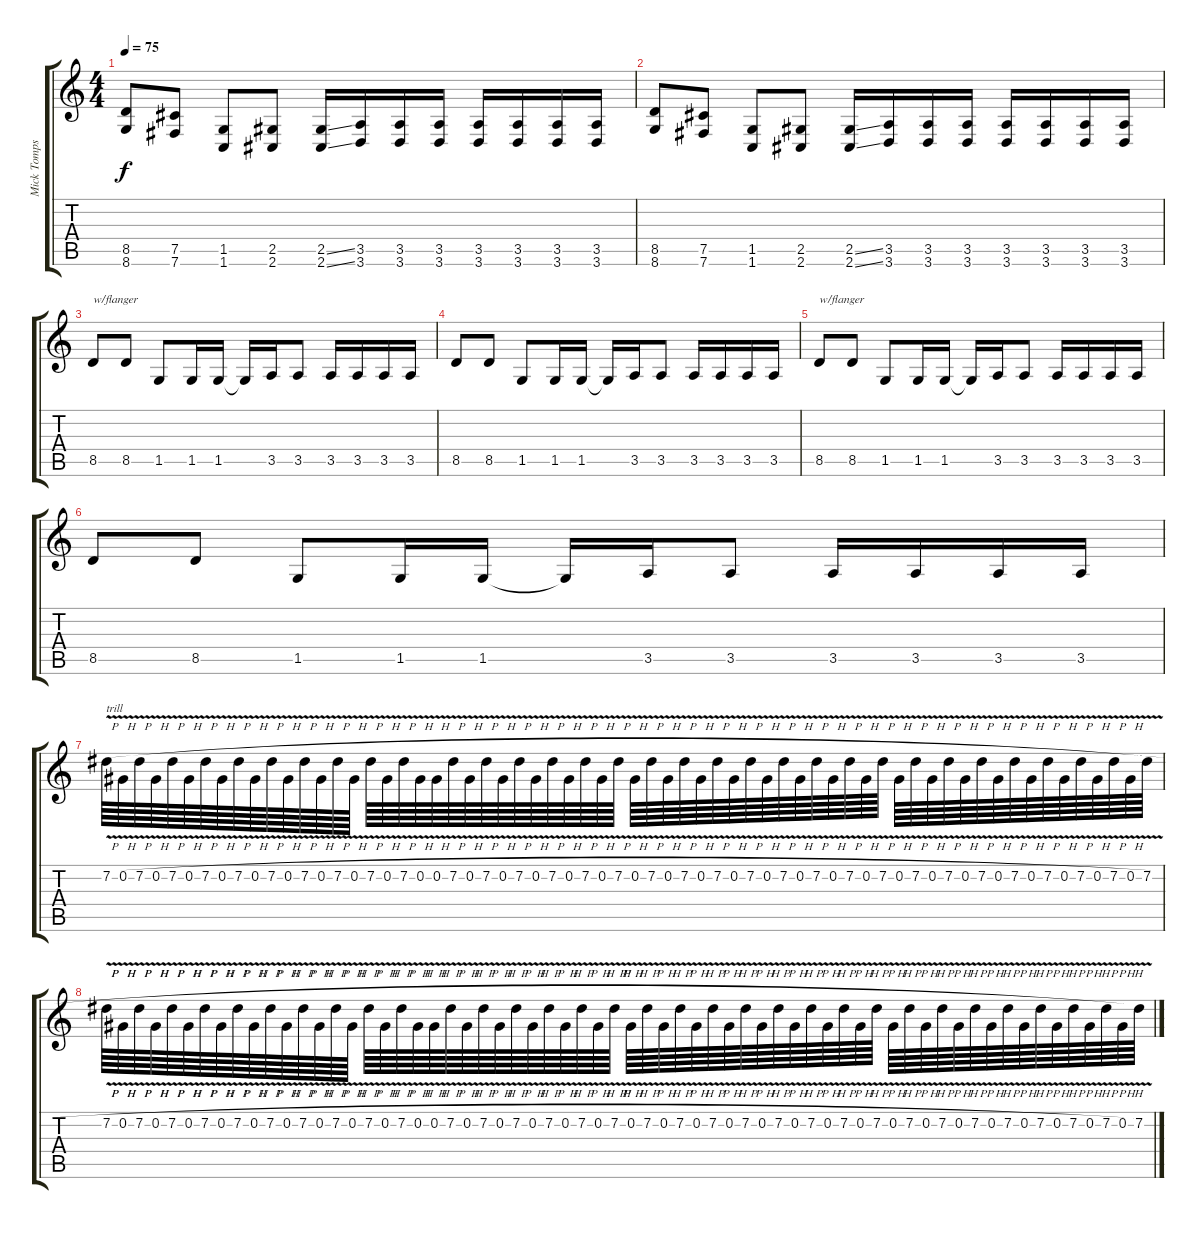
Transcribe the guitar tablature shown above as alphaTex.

\track ("Mick Tompson" "Mick Tomps") {instrument distortionguitar}
\staff {score tabs}
\tuning (Db4 Ab3 E3 B2 Gb2 B1) {hide}
\ts (4 4)
\tempo 75
\clef g2
\ks c
(8.5 8.6).8{dy f} (7.5 7.6).8 (1.5 1.6).8 (2.5 2.6).8 (2.5{ss} 2.6{ss}).16 (3.5 3.6).16 (3.5 3.6).16 (3.5 3.6).16 (3.5 3.6).16 (3.5 3.6).16 (3.5 3.6).16 (3.5 3.6).16 |
(8.5 8.6).8 (7.5 7.6).8 (1.5 1.6).8 (2.5 2.6).8 (2.5{ss} 2.6{ss}).16 (3.5 3.6).16 (3.5 3.6).16 (3.5 3.6).16 (3.5 3.6).16 (3.5 3.6).16 (3.5 3.6).16 (3.5 3.6).16 |
8.5.8{txt "w/flanger"} 8.5.8 1.5.8 1.5.16 1.5.16 1.5{t}.16 3.5.16 3.5.8 3.5.16 3.5.16 3.5.16 3.5.16 |
8.5.8 8.5.8 1.5.8 1.5.16 1.5.16 1.5{t}.16 3.5.16 3.5.8 3.5.16 3.5.16 3.5.16 3.5.16 |
8.5.8{txt "w/flanger"} 8.5.8 1.5.8 1.5.16 1.5.16 1.5{t}.16 3.5.16 3.5.8 3.5.16 3.5.16 3.5.16 3.5.16 |
8.5.8 8.5.8 1.5.8 1.5.16 1.5.16 1.5{t}.16 3.5.16 3.5.8 3.5.16 3.5.16 3.5.16 3.5.16 |
7.2{v h}.64{txt "trill"} 0.2{v h}.64 7.2{v h}.64 0.2{v h}.64 7.2{v h}.64 0.2{v h}.64 7.2{v h}.64 0.2{v h}.64 7.2{v h}.64 0.2{v h}.64 7.2{v h}.64 0.2{v h}.64 7.2{v h}.64 0.2{v h}.64 7.2{v h}.64 0.2{v h}.64 7.2{v h}.64 0.2{v h}.64 7.2{v h}.64 0.2{v h}.64 0.2{v h}.64 7.2{v h}.64 0.2{v h}.64 7.2{v h}.64 0.2{v h}.64 7.2{v h}.64 0.2{v h}.64 7.2{v h}.64 0.2{v h}.64 7.2{v h}.64 0.2{v h}.64 7.2{v h}.64 0.2{v h}.64 7.2{v h}.64 0.2{v h}.64 7.2{v h}.64 0.2{v h}.64 7.2{v h}.64 0.2{v h}.64 7.2{v h}.64 0.2{v h}.64 7.2{v h}.64 0.2{v h}.64 7.2{v h}.64 0.2{v h}.64 7.2{v h}.64 0.2{v h}.64 7.2{v h}.64 0.2{v h}.64 7.2{v h}.64 0.2{v h}.64 7.2{v h}.64 0.2{v h}.64 7.2{v h}.64 0.2{v h}.64 7.2{v h}.64 0.2{v h}.64 7.2{v h}.64 0.2{v h}.64 7.2{v h}.64 0.2{v h}.64 7.2{v h}.64 0.2{v h}.64 7.2{v h}.64 |
7.2{v h}.64 0.2{v h}.64 7.2{v h}.64 0.2{v h}.64 7.2{v h}.64 0.2{v h}.64 7.2{v h}.64 0.2{v h}.64 7.2{v h}.64 0.2{v h}.64 7.2{v h}.64 0.2{v h}.64 7.2{v h}.64 0.2{v h}.64 7.2{v h}.64 0.2{v h}.64 7.2{v h}.64 0.2{v h}.64 7.2{v h}.64 0.2{v h}.64 0.2{v h}.64 7.2{v h}.64 0.2{v h}.64 7.2{v h}.64 0.2{v h}.64 7.2{v h}.64 0.2{v h}.64 7.2{v h}.64 0.2{v h}.64 7.2{v h}.64 0.2{v h}.64 7.2{v h}.64 0.2{v h}.64 7.2{v h}.64 0.2{v h}.64 7.2{v h}.64 0.2{v h}.64 7.2{v h}.64 0.2{v h}.64 7.2{v h}.64 0.2{v h}.64 7.2{v h}.64 0.2{v h}.64 7.2{v h}.64 0.2{v h}.64 7.2{v h}.64 0.2{v h}.64 7.2{v h}.64 0.2{v h}.64 7.2{v h}.64 0.2{v h}.64 7.2{v h}.64 0.2{v h}.64 7.2{v h}.64 0.2{v h}.64 7.2{v h}.64 0.2{v h}.64 7.2{v h}.64 0.2{v h}.64 7.2{v h}.64 0.2{v h}.64 7.2{v h}.64 0.2{v h}.64 7.2{v h}.64
